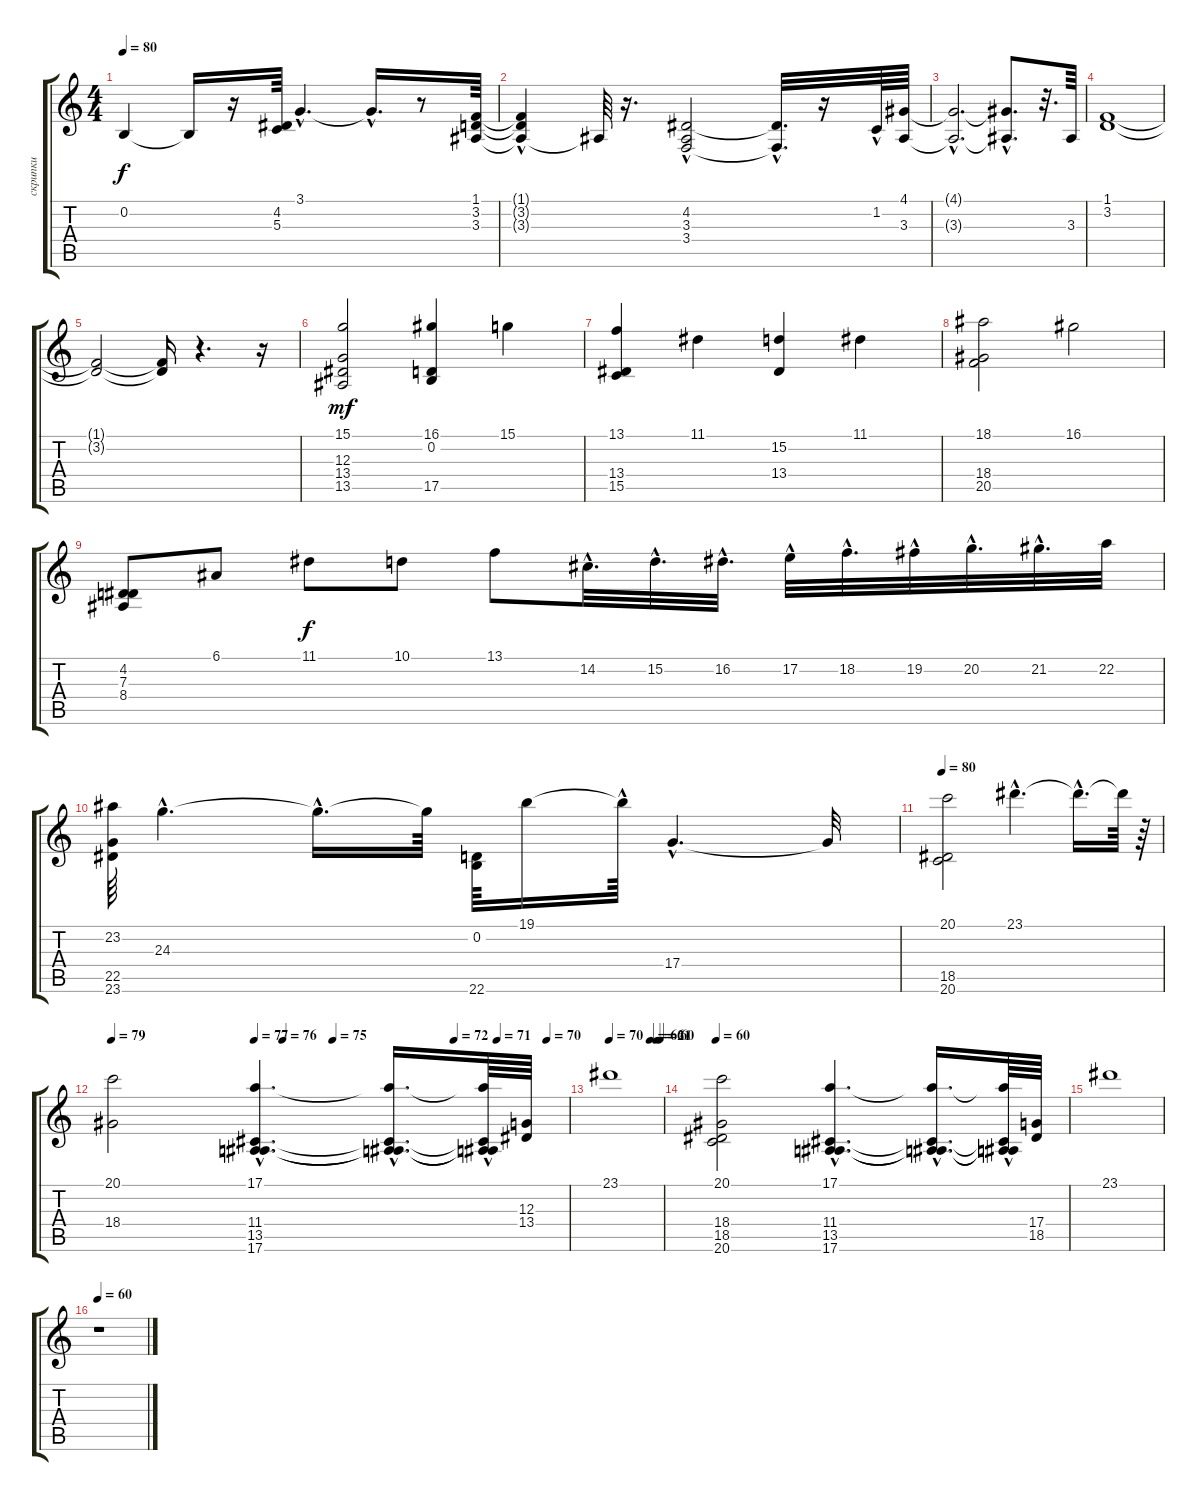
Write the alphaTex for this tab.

\track ("скрипки" "скрипки") {instrument stringensemble1}
\staff {score tabs}
\tuning (E4 B3 G3 D3 A2 E2) {hide}
\ts (4 4)
\tempo 80
\clef g2
\ks c
0.2.4{dy f} 0.2{t}.16 r.16 (4.2 5.3).64 3.1{hac}.4{d} 3.1{hac t}.16{d} r.8 (1.1 3.2 3.3).64 |
(1.1{hac t} 3.2{t} 3.3{t}).4 3.3{t}.64 r.16{d} (4.2 3.3{hac} 3.4).2 (4.2{hac t} 3.4{t}).32{d} r.16 1.2{hac}.64 (4.1 3.3).64 |
(4.1{hac t} 3.3{hac t}).2{d} (4.1{hac t} 3.3{hac t}).8{d} r.32{d} 3.3.64 |
(1.1 3.2).1 |
(1.1{t} 3.2{t}).2 (1.1{t} 3.2{t}).16 r.4{d} r.16 |
(15.1 12.3 13.4 13.5).2{dy mf} (16.1 0.2 17.5).4 15.1.4 |
(13.1 13.4 15.5).4 11.1.4 (15.2 13.4).4 11.1.4 |
(18.1 18.4 20.5).2 16.1.2 |
(4.2 7.3 8.4).8 6.1.8 11.1.8{dy f} 10.1.8 13.1.8 14.2{hac}.32{d} 15.2{hac}.32{d} 16.2{hac}.32{d} 17.2{hac}.32 18.2{hac}.32{d} 19.2{hac}.32 20.2{hac}.32{d} 21.2{hac}.32{d} 22.2.32 |
(23.2 22.5 23.6).64 24.3{hac}.4{d} 24.3{hac t}.16{d} 24.3{t}.64 (0.2 22.6).64 19.1.16 19.1{hac t}.64 17.4{hac}.4{d} 17.4{t}.32 |
\tempo 80
(20.1 18.5 20.6).2 23.1{hac}.4{d} 23.1{hac t}.16{d} 23.1{t}.64 r.64 |
\tempo 79
\tempo (77 0.3125)
\tempo (76 0.375)
\tempo (75 0.484375)
\tempo (72 0.75)
\tempo (71 0.84375)
\tempo (70 0.953125)
(20.1 18.4).2 (17.1{hac} 11.4{hac} 13.5{hac} 17.6{hac}).4{d} (17.1{hac t} 11.4{hac t} 13.5{hac t} 17.6{hac t}).16{d} (17.1{hac t} 11.4{t} 13.5{t} 17.6{t}).64 (12.3 13.4).64 |
\tempo 70
\tempo (62 0.765625)
\tempo (61 0.890625)
\tempo (60 0.953125)
23.1.1 |
\tempo 60
(20.1 18.4 18.5 20.6).2 (17.1{hac} 11.4{hac} 13.5{hac} 17.6{hac}).4{d volume 9 balance 8} (17.1{hac t} 11.4{hac t} 13.5{hac t} 17.6{hac t}).16{d} (17.1{hac t} 11.4{t} 13.5{t} 17.6{t}).64 (17.4 18.5).64 |
23.1.1 |
\tempo 60
r.1
